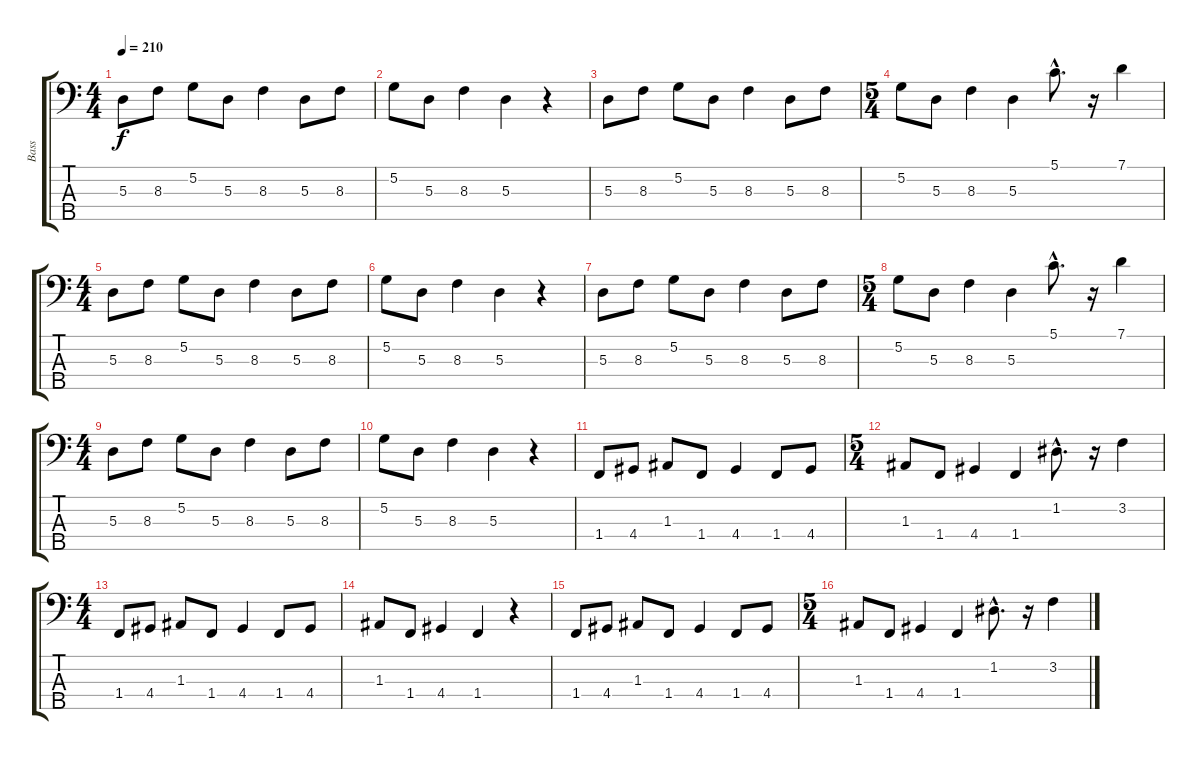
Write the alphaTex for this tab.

\track ("Bass" "Bass") {instrument electricbassfinger}
\staff {score tabs}
\tuning (G2 D2 A1 E1 B0) {hide}
\ts (4 4)
\tempo 210
\clef f4
\ks c
5.3.8{dy f} 8.3.8 5.2.8 5.3.8 8.3.4 5.3.8 8.3.8 |
5.2.8 5.3.8 8.3.4 5.3.4 r.4 |
5.3.8 8.3.8 5.2.8 5.3.8 8.3.4 5.3.8 8.3.8 |
\ts (5 4)
5.2.8 5.3.8 8.3.4 5.3.4 5.1{hac}.8{d} r.16 7.1.4 |
\ts (4 4)
5.3.8 8.3.8 5.2.8 5.3.8 8.3.4 5.3.8 8.3.8 |
5.2.8 5.3.8 8.3.4 5.3.4 r.4 |
5.3.8 8.3.8 5.2.8 5.3.8 8.3.4 5.3.8 8.3.8 |
\ts (5 4)
5.2.8 5.3.8 8.3.4 5.3.4 5.1{hac}.8{d} r.16 7.1.4 |
\ts (4 4)
5.3.8 8.3.8 5.2.8 5.3.8 8.3.4 5.3.8 8.3.8 |
5.2.8 5.3.8 8.3.4 5.3.4 r.4 |
\section ("" "")
1.4.8 4.4.8 1.3.8 1.4.8 4.4.4 1.4.8 4.4.8 |
\ts (5 4)
1.3.8 1.4.8 4.4.4 1.4.4 1.2{hac}.8{d} r.16 3.2.4 |
\ts (4 4)
1.4.8 4.4.8 1.3.8 1.4.8 4.4.4 1.4.8 4.4.8 |
1.3.8 1.4.8 4.4.4 1.4.4 r.4 |
1.4.8 4.4.8 1.3.8 1.4.8 4.4.4 1.4.8 4.4.8 |
\ts (5 4)
1.3.8 1.4.8 4.4.4 1.4.4 1.2{hac}.8{d} r.16 3.2.4
